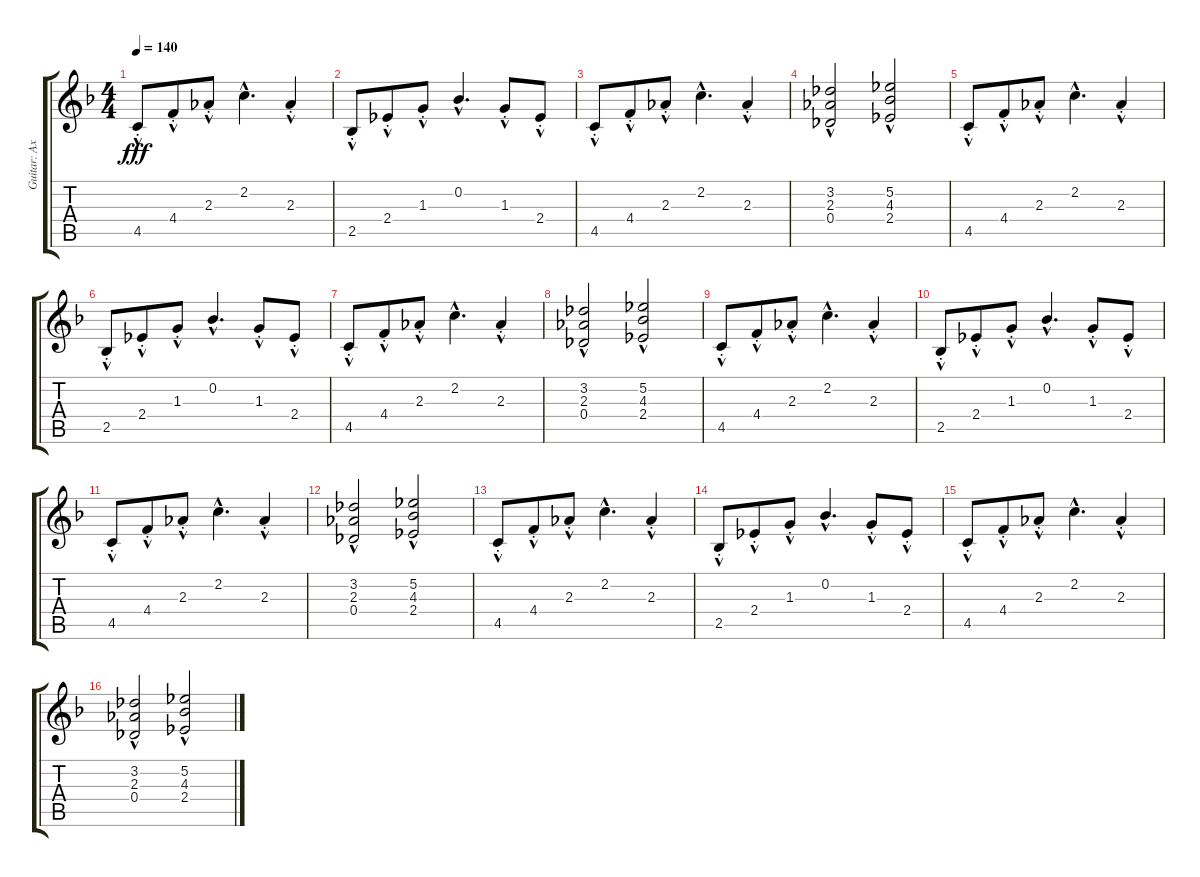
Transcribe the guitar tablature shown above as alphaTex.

\track ("Guitar: Axel" "Guitar: Ax") {instrument distortionguitar}
\staff {score tabs}
\tuning (Eb4 Bb3 Gb3 Db3 Ab2 Eb2) {hide}
\ts (4 4)
\tempo 140
\clef g2
\ks f
4.5{hac st}.8{dy fff} 4.4{hac st}.8{beam merge} 2.3{hac st}.8 2.2{hac}.4{d} 2.3{hac st}.4 |
2.5{hac st}.8 2.4{hac st}.8{beam merge} 1.3{hac st}.8 0.2{hac}.4{d beam merge} 1.3{hac st}.8{beam merge} 2.4{hac st}.8 |
4.5{hac st}.8 4.4{hac st}.8{beam merge} 2.3{hac st}.8 2.2{hac}.4{d} 2.3{hac st}.4 |
(3.2{hac} 2.3{hac} 0.4{hac}).2 (5.2{hac} 4.3{hac} 2.4{hac}).2 |
4.5{hac st}.8 4.4{hac st}.8{beam merge} 2.3{hac st}.8 2.2{hac}.4{d} 2.3{hac st}.4 |
2.5{hac st}.8 2.4{hac st}.8{beam merge} 1.3{hac st}.8 0.2{hac}.4{d beam merge} 1.3{hac st}.8{beam merge} 2.4{hac st}.8 |
4.5{hac st}.8 4.4{hac st}.8{beam merge} 2.3{hac st}.8 2.2{hac}.4{d} 2.3{hac st}.4 |
(3.2{hac} 2.3{hac} 0.4{hac}).2 (5.2{hac} 4.3{hac} 2.4{hac}).2 |
4.5{hac st}.8 4.4{hac st}.8{beam merge} 2.3{hac st}.8 2.2{hac}.4{d} 2.3{hac st}.4 |
2.5{hac st}.8 2.4{hac st}.8{beam merge} 1.3{hac st}.8 0.2{hac}.4{d beam merge} 1.3{hac st}.8{beam merge} 2.4{hac st}.8 |
4.5{hac st}.8 4.4{hac st}.8{beam merge} 2.3{hac st}.8 2.2{hac}.4{d} 2.3{hac st}.4 |
(3.2{hac} 2.3{hac} 0.4{hac}).2 (5.2{hac} 4.3{hac} 2.4{hac}).2 |
4.5{hac st}.8 4.4{hac st}.8{beam merge} 2.3{hac st}.8 2.2{hac}.4{d} 2.3{hac st}.4 |
2.5{hac st}.8 2.4{hac st}.8{beam merge} 1.3{hac st}.8 0.2{hac}.4{d beam merge} 1.3{hac st}.8{beam merge} 2.4{hac st}.8 |
4.5{hac st}.8 4.4{hac st}.8{beam merge} 2.3{hac st}.8 2.2{hac}.4{d} 2.3{hac st}.4 |
(3.2{hac} 2.3{hac} 0.4{hac}).2 (5.2{hac} 4.3{hac} 2.4{hac}).2
